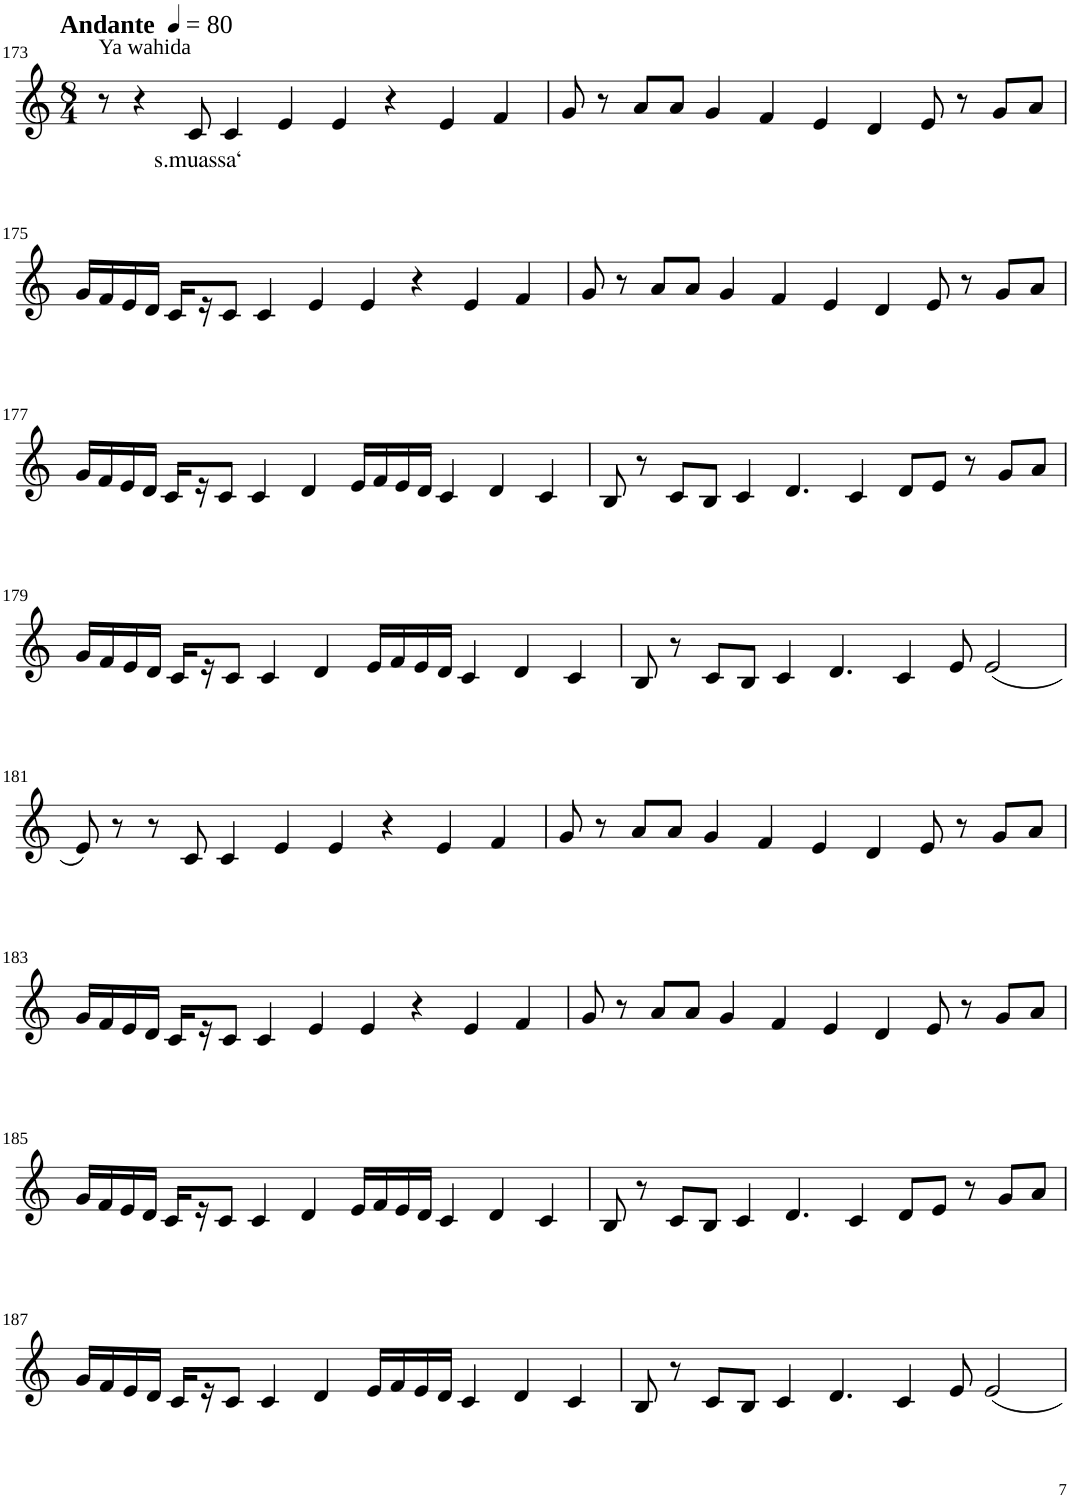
**kern	**text
*part1	*part1
*staff1	*staff1
*I"Violin	*
!!LO:PB:g=z
*clefG2	*
*k[]	*
*M8/4	*
*MM80	*
=173	=173
!LO:TX:a:B:t=Andante	!
!LO:TX:a:t=Ya wahida	!
8r	.
4r	.
!	!LO:LY:b
8c/	s.muassa‘
4c/	.
4e/	.
4e/	.
4r	.
4e/	.
4f/	.
=174	=174
8g/	.
8r	.
8a/L	.
8a/J	.
4g/	.
4f/	.
4e/	.
4d/	.
8e/	.
8r	.
8g/L	.
8a/J	.
!!LO:LB:g=z
=175	=175
16g/LL	.
16f/	.
16e/	.
16d/JJ	.
16c/LL	.
16r	.
8c/J	.
4c/	.
4e/	.
4e/	.
4r	.
4e/	.
4f/	.
=176	=176
8g/	.
8r	.
8a/L	.
8a/J	.
4g/	.
4f/	.
4e/	.
4d/	.
8e/	.
8r	.
8g/L	.
8a/J	.
!!LO:LB:g=z
=177	=177
16g/LL	.
16f/	.
16e/	.
16d/JJ	.
16c/LL	.
16r	.
8c/J	.
4c/	.
4d/	.
16e/LL	.
16f/	.
16e/	.
16d/JJ	.
4c/	.
4d/	.
4c/	.
=178	=178
8B/	.
8r	.
8c/L	.
8B/J	.
4c/	.
4.d/	.
4c/	.
8d/L	.
8e/J	.
8r	.
8g/L	.
8a/J	.
!!LO:LB:g=z
=179	=179
16g/LL	.
16f/	.
16e/	.
16d/JJ	.
16c/LL	.
16r	.
8c/J	.
4c/	.
4d/	.
16e/LL	.
16f/	.
16e/	.
16d/JJ	.
4c/	.
4d/	.
4c/	.
=180	=180
8B/	.
8r	.
8c/L	.
8B/J	.
4c/	.
4.d/	.
4c/	.
8e/	.
(2e/	.
!!LO:LB:g=z
=181	=181
8e/)	.
8r	.
8r	.
8c/	.
4c/	.
4e/	.
4e/	.
4r	.
4e/	.
4f/	.
=182	=182
8g/	.
8r	.
8a/L	.
8a/J	.
4g/	.
4f/	.
4e/	.
4d/	.
8e/	.
8r	.
8g/L	.
8a/J	.
!!LO:LB:g=z
=183	=183
16g/LL	.
16f/	.
16e/	.
16d/JJ	.
16c/LL	.
16r	.
8c/J	.
4c/	.
4e/	.
4e/	.
4r	.
4e/	.
4f/	.
=184	=184
8g/	.
8r	.
8a/L	.
8a/J	.
4g/	.
4f/	.
4e/	.
4d/	.
8e/	.
8r	.
8g/L	.
8a/J	.
!!LO:LB:g=z
=185	=185
16g/LL	.
16f/	.
16e/	.
16d/JJ	.
16c/LL	.
16r	.
8c/J	.
4c/	.
4d/	.
16e/LL	.
16f/	.
16e/	.
16d/JJ	.
4c/	.
4d/	.
4c/	.
=186	=186
8B/	.
8r	.
8c/L	.
8B/J	.
4c/	.
4.d/	.
4c/	.
8d/L	.
8e/J	.
8r	.
8g/L	.
8a/J	.
!!LO:LB:g=z
=187	=187
16g/LL	.
16f/	.
16e/	.
16d/JJ	.
16c/LL	.
16r	.
8c/J	.
4c/	.
4d/	.
16e/LL	.
16f/	.
16e/	.
16d/JJ	.
4c/	.
4d/	.
4c/	.
=188	=188
8B/	.
8r	.
8c/L	.
8B/J	.
4c/	.
4.d/	.
4c/	.
8e/	.
2e/	.
=	=
*-	*-
